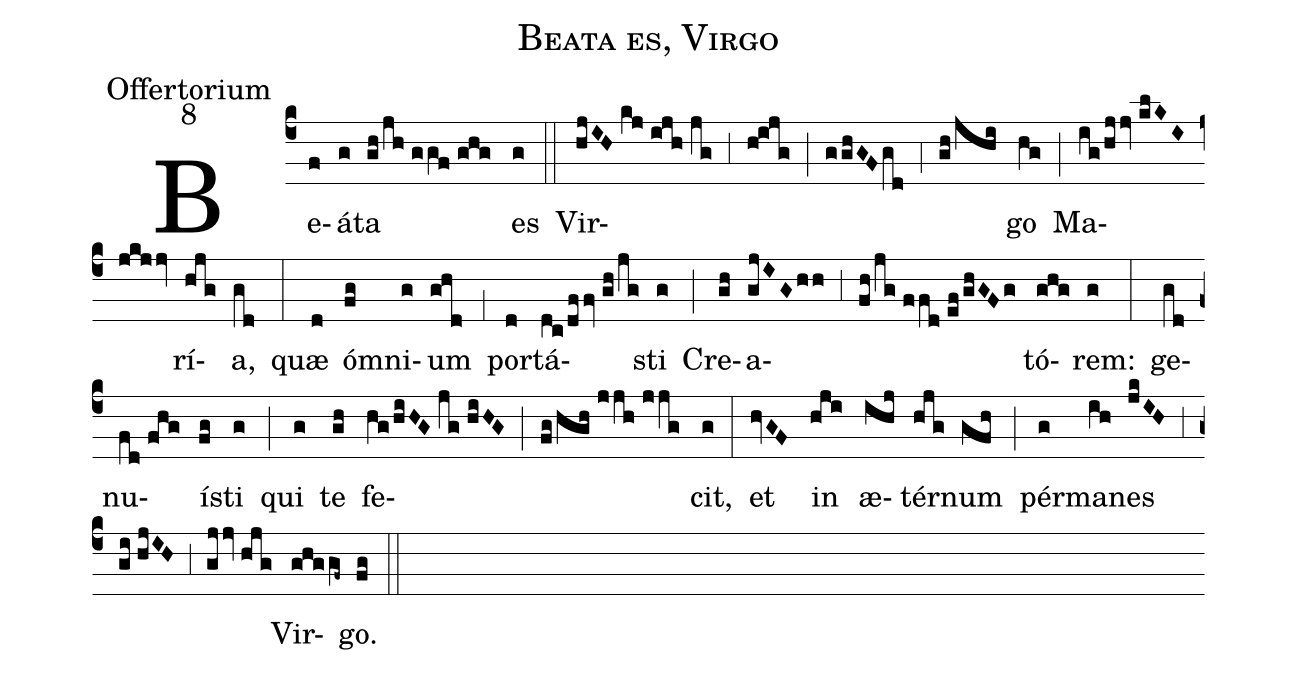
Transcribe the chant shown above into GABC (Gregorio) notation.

name:Beata es, Virgo;
office-part:Offertorium;
mode:8;
%%
(c4) Be(f)á(g)ta(gh/jh//ggf//ghg) es(g) (::)
Vir(hjIH//kj//ijh//jg)(,3)(h!ijg)(;)(gghGF/gd)(,4)(gh/jhi)go(hg) (;) Ma(ig/hjjv//klKI//jkjjv)rí(hjg)a,(gd) (:)
quæ(d) óm(fg)ni(g)um(ghd) (,1) por(d)tá(dc/dffv//gh/jg)sti(g) (;) Cre(gh)a(gjIG/hh)(,3)(fh/jg//ffd//ef/ghGFg)tó(ghg)rem:(g) (:)
ge(gd)nu(fd//fhg)í(fg)sti(g) (;) qui(g) te(gh) fe(hg/hiHG//jg//hiHG)(;)(fg/hgh//jjh//jjg)cit,(g) (:)
et(hvGF) in(hji) æ(ihj)tér(hjg)num(gfh) (;) pér(g)ma(ih)nes(jkIH) (,3) (gi//hjIH) (,3) (gjjv//hjg) Vir(ghggf~)go.(fg) (::)
